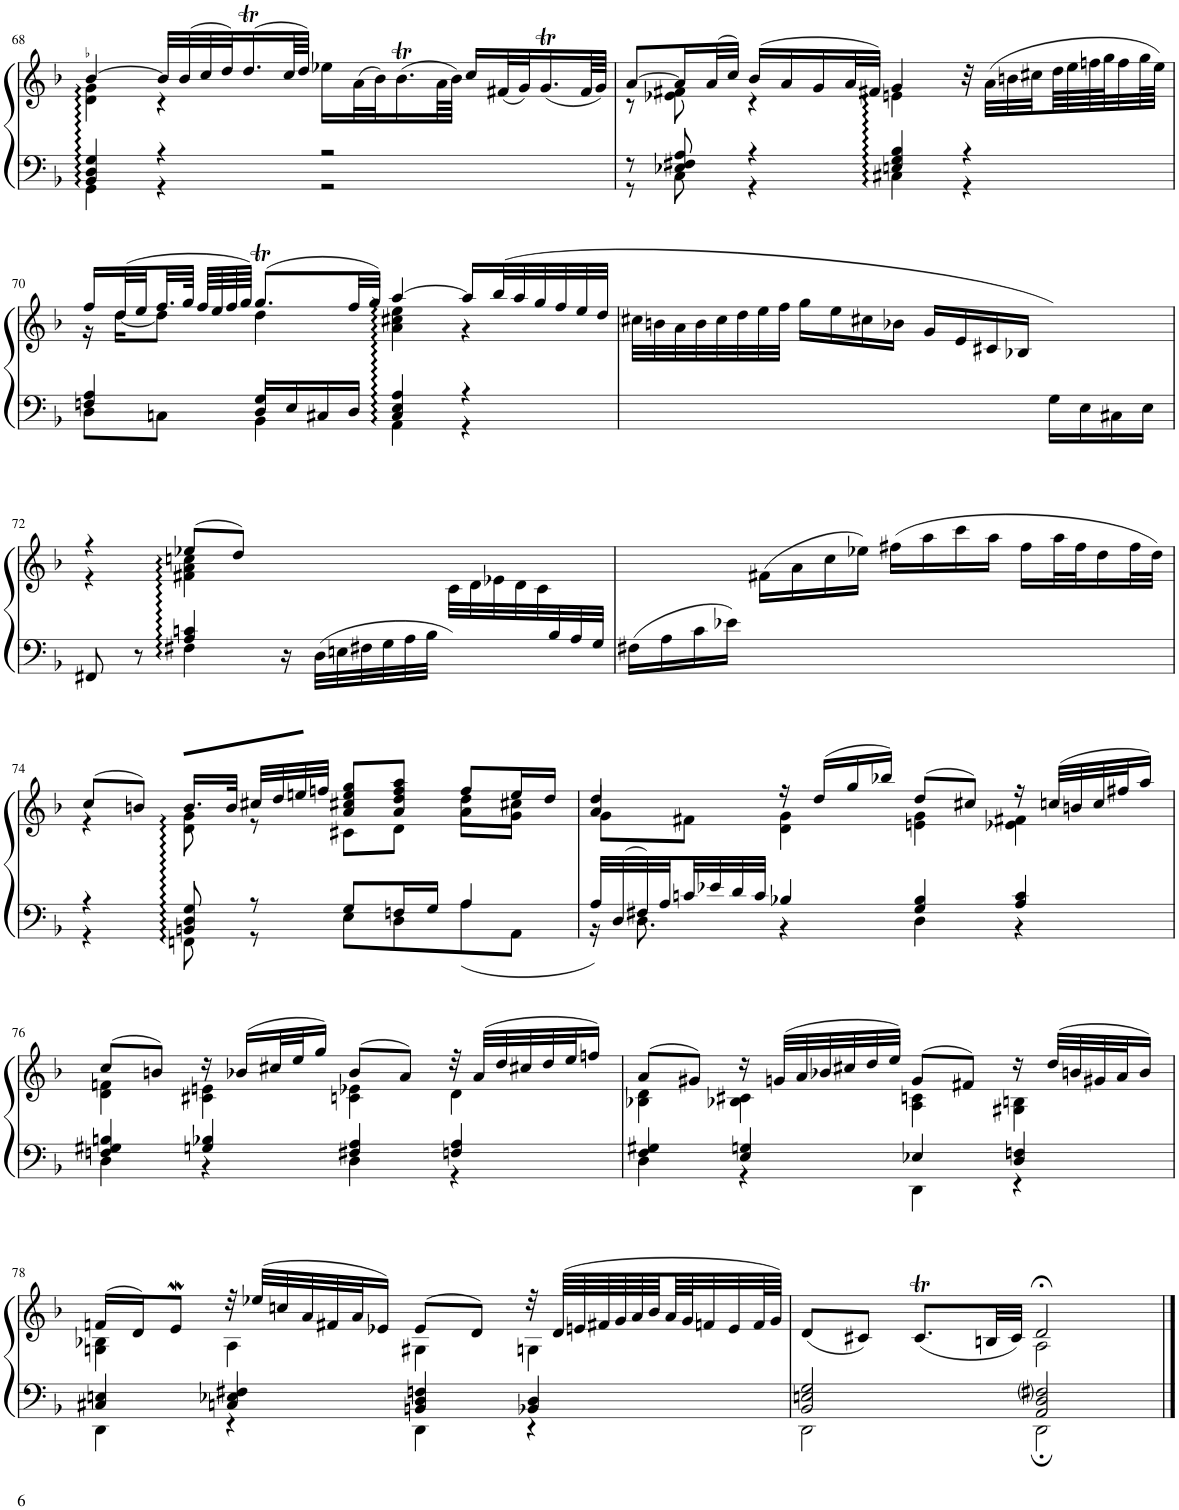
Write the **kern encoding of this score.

**kern	**kern
*part1	*part1
*staff2	*staff1
*I"Organ	*
!!LO:PB:g=z
*clefF4	*clefG2
*k[b-]	*k[b-]
*M4/4	*M4/4
*met(c)	*met(c)
=68	=68
*^	*^
4BB-/ 4D/ 4G/	4GG\	[4b-/	4d\ 4g\
4r	4r	32b-/LLL]	4r
.	.	(32b-/	.
.	.	32cc/	.
.	.	32dd/J)	.
.	.	(16.ddT/	.
.	.	64cc/LL	.
.	.	64dd/JJJJ)	.
2r	2r	16ee-X\LL	2ryy
.	.	(32a\L	.
.	.	32b-\J)	.
.	.	(16.b-T\	.
.	.	64a\LL	.
.	.	64b-\JJJJ)	.
.	.	16cc/LL	.
.	.	(32f#X/L	.
.	.	32g/J)	.
.	.	(16.gT/	.
.	.	64f#/LL	.
.	.	64g/JJJJ)	.
=69	=69	=69	=69
8r	8r	[8a/L	8r
8E-X/ 8F#X/ 8A/	8C\	16a/L]	8e-X\ 8f#X\
.	.	(32a/L	.
.	.	32cc/JJJ)	.
4r	4r	(16b-/LL	4r
.	.	16a/	.
.	.	16g/	.
.	.	32a/L	.
.	.	32f#X/JJJ)	.
4En/ 4G/ 4B-/	4C#X\	4g/	4en\
4r	4r	32r	4ryy
.	.	(32a\LLL	.
.	.	32bn\	.
.	.	32cc#X\	.
.	.	64dd\L	.
.	.	64ee\	.
.	.	64ffn\	.
.	.	64gg\J	.
.	.	32ff\	.
.	.	64gg\L	.
.	.	64ee\JJJJ)	.
!!LO:LB:g=z	!!
=70	=70	=70	=70
*	*^	*	*
4Fn/ 4A/	8D\L	4ryy	16ff/LL	16r
.	.	.	(32dd/L	[16dd\KL
.	.	.	32ee/	.
.	8Cn\J	.	32.ff/	8dd\J]
.	.	.	64gg/JJJk	.
.	.	.	64ff/LLLL	.
.	.	.	64ee/	.
.	.	.	64ff/	.
.	.	.	64gg/JJJJ)	.
4G/	4BB-\	16D/LL	(8.ggT/L	4dd\
.	.	16E/	.	.
.	.	16C#X/	.	.
.	.	16D/JJ	32ff/LL	.
.	.	.	32gg/JJJ)	.
4C#/ 4E/ 4A/	4AA\	2ryy	[4aa/	4a\ 4cc#X\ 4ee\
4r	4r	.	16aa/LL]	4r
.	.	.	(32bb-/L	.
.	.	.	32aa/	.
.	.	.	32gg/	.
.	.	.	32ff/	.
.	.	.	32ee/	.
.	.	.	32dd/JJJ	.
*v	*v	*v	*	*
*	*v	*v
=71	=71
2ryy	32cc#X\LLL
.	32bn\
.	32a\
.	32b\
.	32cc#\
.	32dd\
.	32ee\
.	32ff\JJJ
.	16gg\LL
.	16ee\
.	16cc#X\
.	16b-X\JJ
4ryy	16g/LL
.	16e/
.	16c#X/
.	16B-X/JJ
16G\LL	4ryy)
16E\	.
16C#X\	.
16E\JJ	.
!!LO:LB:g=z
=72	=72
*^	*^
*	*^	*	*
32ryy	8FF#X/	4ryy	4r	4r
.	8r	.	.	.
.	4A/ 4cn/	4F#X\	(8ee-X/L	4f#X\ 4a\ 4ccn\
.	.	.	8dd/J)	.
.	16r	2ryy	4ryy	16.ryy
.	32D\LLL	.	.	.
.	32En\	.	.	4ryy
.	32F#X\	.	.	.
.	32G\	.	.	.
.	32A\	.	.	.
.	32B-\JJJ	.	.	.
.	4ryy	.	32c\LLL	.
.	.	.	32d\	.
.	.	.	32e-X\	.
.	.	.	32d\	8ryy
.	.	.	32c\	.
32B-/	.	.	16.ryy	.
32A/	.	.	.	.
32G/JJJ	.	.	.	32ryy
*v	*v	*v	*	*
*	*v	*v
=73	=73
16F#X\LL	4ryy
16A\	.
16c\	.
16e-X\JJ	.
4ryy	(16f#X\LL
.	16a\
.	16cc\
.	16ee-X\JJ)
2ryy	(16ff#X\LL
.	16aa\
.	16ccc\
.	16aa\JJ
.	16ff#\LL
.	32aa\L
.	32ff#\J
.	16dd\
.	32ff#\L
.	32dd\JJJ)
!!LO:LB:g=z
=74	=74
*^	*^
*	*	*	*^
4r	4r	(8cc/L	4r	2.ryy
.	.	8bn/J)	.	.
8BBn/ 8D/ 8G/	8FFn\	16.b/LL	8d\ 8g\	.
.	.	32b/JJk	.	.
8r	8r	32cc#X/LLL	8r	.
.	.	32dd/	.	.
.	.	32een/	.	.
.	.	32ffn/JJJ	.	.
8G/L	8E\L	8a/ 8cc#X/ 8ee/ 8gg/L	8c#X\L	.
16Fn/L	8D\	8a/ 8dd/ 8ff/ 8aa/J	8d\J	.
16G/JJ	.	.	.	.
4A/	8A\	8ff/L	8a\L	8dd\L
.	8AA\J	16ee/L	8g\J	8cc#X\J
.	.	16dd/JJ	.	.
=75	=75	=75	=75	=75
32A/LLL	16r	4dd/	8g\L	4a/
32D/	.	.	.	.
32F#X/	8.D\	.	.	.
32A/	.	.	.	.
32cn/	.	.	8f#X\J	.
32e-X/	.	.	.	.
32d/	.	.	.	.
32c/JJJ	.	.	.	.
4B-X/	4r	16r	4d\ 4g\	2.ryy
.	.	(16dd/LL	.	.
.	.	16gg/	.	.
.	.	16bb-X/JJ)	.	.
4G/ 4B-/	4D\	(8dd/L	4en\ 4g\	.
.	.	8cc#X/J)	.	.
4A/ 4c/	4r	16r	4e-X\ 4f#X\	.
.	.	(32ccn/LLL	.	.
.	.	32bn/	.	.
.	.	32cc/	.	.
.	.	32ff#X/J	.	.
.	.	16aa/JJ)	.	.
*	*	*	*v	*v
!!LO:LB:g=z
=76	=76	=76	=76
4Fn/ 4G#X/ 4Bn/	4D\	(8cc/L	4d\ 4fn\
.	.	8bn/J)	.
4Gn/ 4B-X/	4r	16r	4c#X\ 4en\
.	.	(16b-X/LL	.
.	.	32cc#X/L	.
.	.	32ee/J	.
.	.	16gg/JJ)	.
4F#X/ 4A/	4D\	(8b-/L	4cn\ 4e-X\
.	.	8a/J)	.
4Fn/ 4A/	4r	32r	4d\
.	.	(32a/LLL	.
.	.	32dd/	.
.	.	32cc#X/	.
.	.	32dd/	.
.	.	32ee/J	.
.	.	16ffn/JJ)	.
=77	=77	=77	=77
4F/ 4G#X/	4D\	(8a/L	4B-X\ 4d\
.	.	8g#X/J)	.
4E/ 4Gn/	4r	16r	4B-X\ 4c#X\
.	.	(32gn/LLL	.
.	.	32a/	.
.	.	32b-X/	.
.	.	32cc#X/	.
.	.	32dd/	.
.	.	32ee/JJJ)	.
4E-X/	4DD\	(8g/L	4A\ 4cn\
.	.	8f#X/J)	.
4D/ 4Fn/	4r	16r	4G#X\ 4Bn\
.	.	(32dd/LLL	.
.	.	32bn/	.
.	.	32g#X/	.
.	.	32a/J	.
.	.	16b/JJ)	.
!!LO:LB:g=z	!!
=78	=78	=78	=78
4C#X/ 4En/	4DD\	(16fn/LL	4Gn\ 4B-X\
.	.	16d/J)	.
.	.	8eW/J	.
4Cn/ 4E-X/ 4F#X/	4r	32r	4A\
.	.	(32ee-X/LLL	.
.	.	32ccn/	.
.	.	32a/	.
.	.	32f#X/	.
.	.	32a/J	.
.	.	16e-X/JJ)	.
4BBn/ 4D/ 4Fn/	4DD\	(8e-/L	4G#X\
.	.	8d/J)	.
4BB-X/ 4D/	4r	32r	4Gn\
.	.	(64d/LLLL	.
.	.	64en/	.
.	.	64f#X/	.
.	.	64g/	.
.	.	64a/	.
.	.	64b-/	.
.	.	64a/	.
.	.	64g/J	.
.	.	32fn/	.
.	.	32e/	.
.	.	64f/L	.
.	.	64g/JJJJ)	.
=79	=79	=79	=79
*	*^	*	*
2BB-/ 2En/ 2G/	2ryy	2DD\	(8d/L	2ryy
.	.	.	8c#X/J)	.
.	.	.	(8.c#t/L	.
.	.	.	32Bn/LL	.
.	.	.	32c#/JJJ)	.
2AA/ 2D/ 2F#i/	2DD;\	2ryy	2d;</	2A\
*v	*v	*v	*	*
*	*v	*v
==	==
*-	*-
